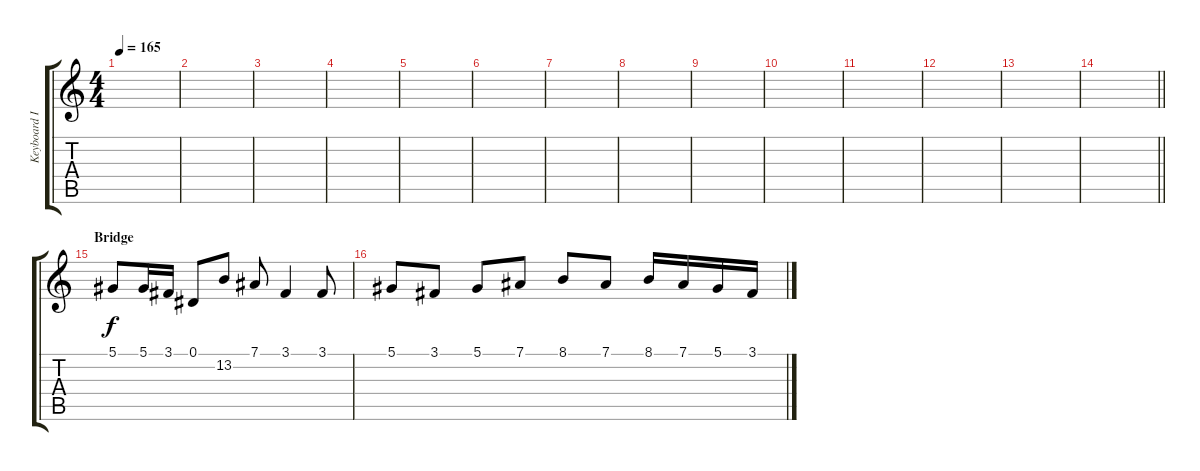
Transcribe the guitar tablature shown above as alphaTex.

\track ("Keyboard I" "Keyboard I") {instrument pad1newage}
\staff {score tabs}
\tuning (Eb4 Bb3 Gb3 Db3 Ab2 Eb2) {hide}
\ts (4 4)
\tempo 165
\clef g2
\ks c
|
|
|
|
|
|
|
|
|
|
|
|
|
\barLineRight lightlight
|
\section ("" "Bridge")
5.1.8 5.1.16 3.1.16 0.1.8 13.2.8 7.1.8 3.1.4 3.1.8 |
5.1.8 3.1.8 5.1.8 7.1.8 8.1.8 7.1.8 8.1.16 7.1.16 5.1.16 3.1.16
